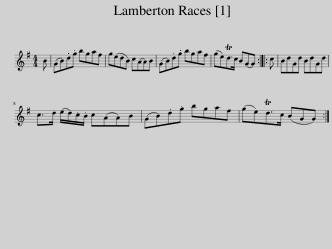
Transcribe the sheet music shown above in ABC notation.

X:1
L:1/8
M:4/4
I:linebreak $
K:G
V:1 treble
V:1
 B | (GB).d.g bgaf | g(edB) c(AA)B | (GB).d.g bgaf | (ge)Td>c B(GG) :: %5
 c | BdGd BdGd |$ c>d (e/d/).c/.B/ c(AA)B | (GB).d.g bgaf | (ge)Td>c (BGG) :| %10
